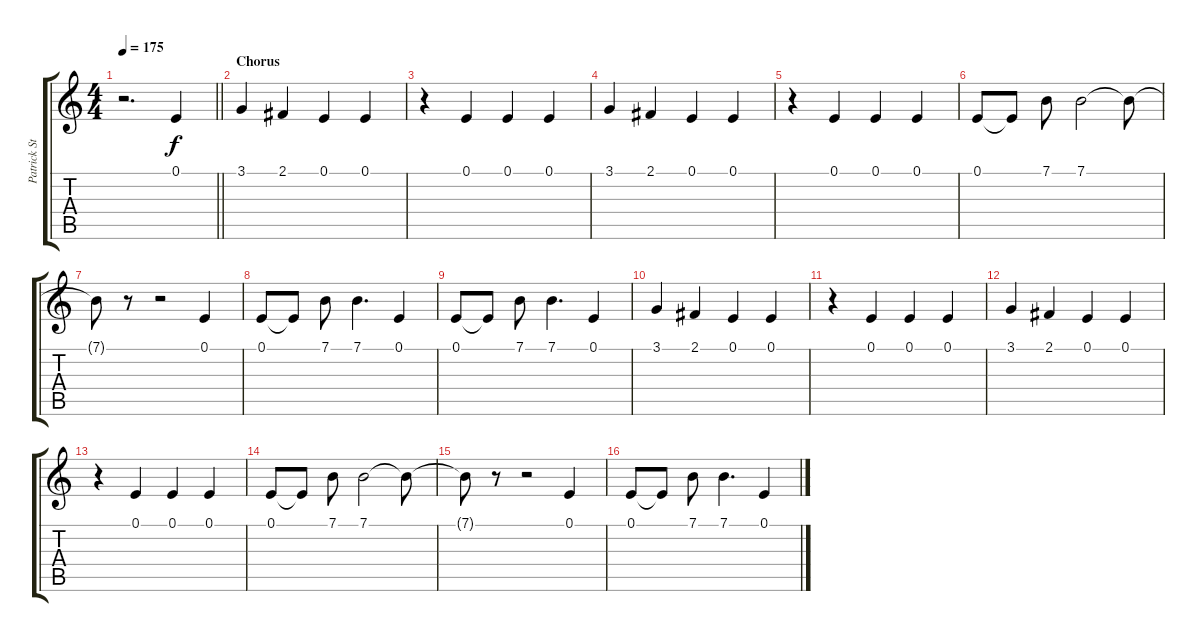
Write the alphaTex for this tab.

\track ("Patrick Stumph (Lead Vocals)" "Patrick St") {instrument oboe}
\staff {score tabs}
\tuning (E4 B3 G3 D3 A2 E2) {hide}
\ts (4 4)
\tempo 175
\clef g2
\barLineRight lightlight
\ks c
r.2{d dy f} 0.1.4 |
\section ("" "Chorus")
3.1.4 2.1.4 0.1.4 0.1.4 |
r.4 0.1.4 0.1.4 0.1.4 |
3.1.4 2.1.4 0.1.4 0.1.4 |
r.4 0.1.4 0.1.4 0.1.4 |
0.1.8 0.1{t}.8 7.1.8 7.1.2 7.1{t}.8 |
7.1{t}.8 r.8 r.2 0.1.4 |
0.1.8 0.1{t}.8 7.1.8 7.1.4{d} 0.1.4 |
0.1.8 0.1{t}.8 7.1.8 7.1.4{d} 0.1.4 |
3.1.4 2.1.4 0.1.4 0.1.4 |
r.4 0.1.4 0.1.4 0.1.4 |
3.1.4 2.1.4 0.1.4 0.1.4 |
r.4 0.1.4 0.1.4 0.1.4 |
0.1.8 0.1{t}.8 7.1.8 7.1.2 7.1{t}.8 |
7.1{t}.8 r.8 r.2 0.1.4 |
0.1.8 0.1{t}.8 7.1.8 7.1.4{d} 0.1.4
